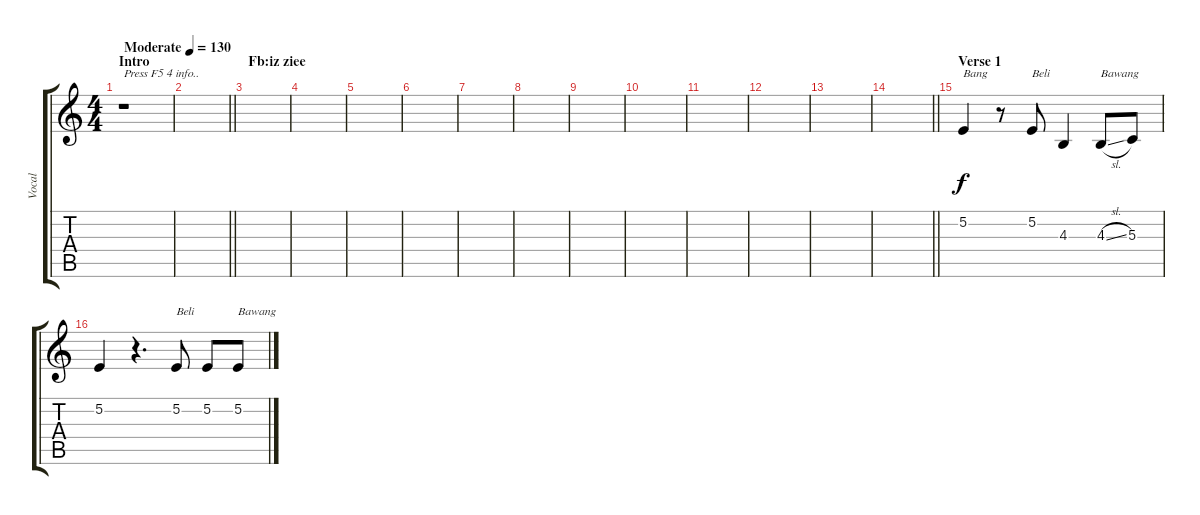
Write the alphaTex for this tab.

\track ("Vocal" "Vocal") {instrument lead1square}
\staff {score tabs}
\tuning (E4 B3 G3 D3 A2 E2) {hide}
\ts (4 4)
\section ("" "Intro")
\tempo (130 "Moderate")
\clef g2
\ks c
r.1{txt "Press F5 4 info.." dy f instrument lead1square} |
\barLineRight lightlight
|
\section ("" "Fb:iz ziee")
|
|
|
|
|
|
|
|
|
|
|
\barLineRight lightlight
|
\section ("" "Verse 1")
5.2.4{txt "Bang"} r.8 5.2.8{txt "Beli"} 4.3.4 4.3{sl}.8{txt "Bawang"} 5.3.8 |
5.2.4 r.4{d} 5.2.8{txt "Beli"} 5.2.8 5.2.8{txt "Bawang"}
